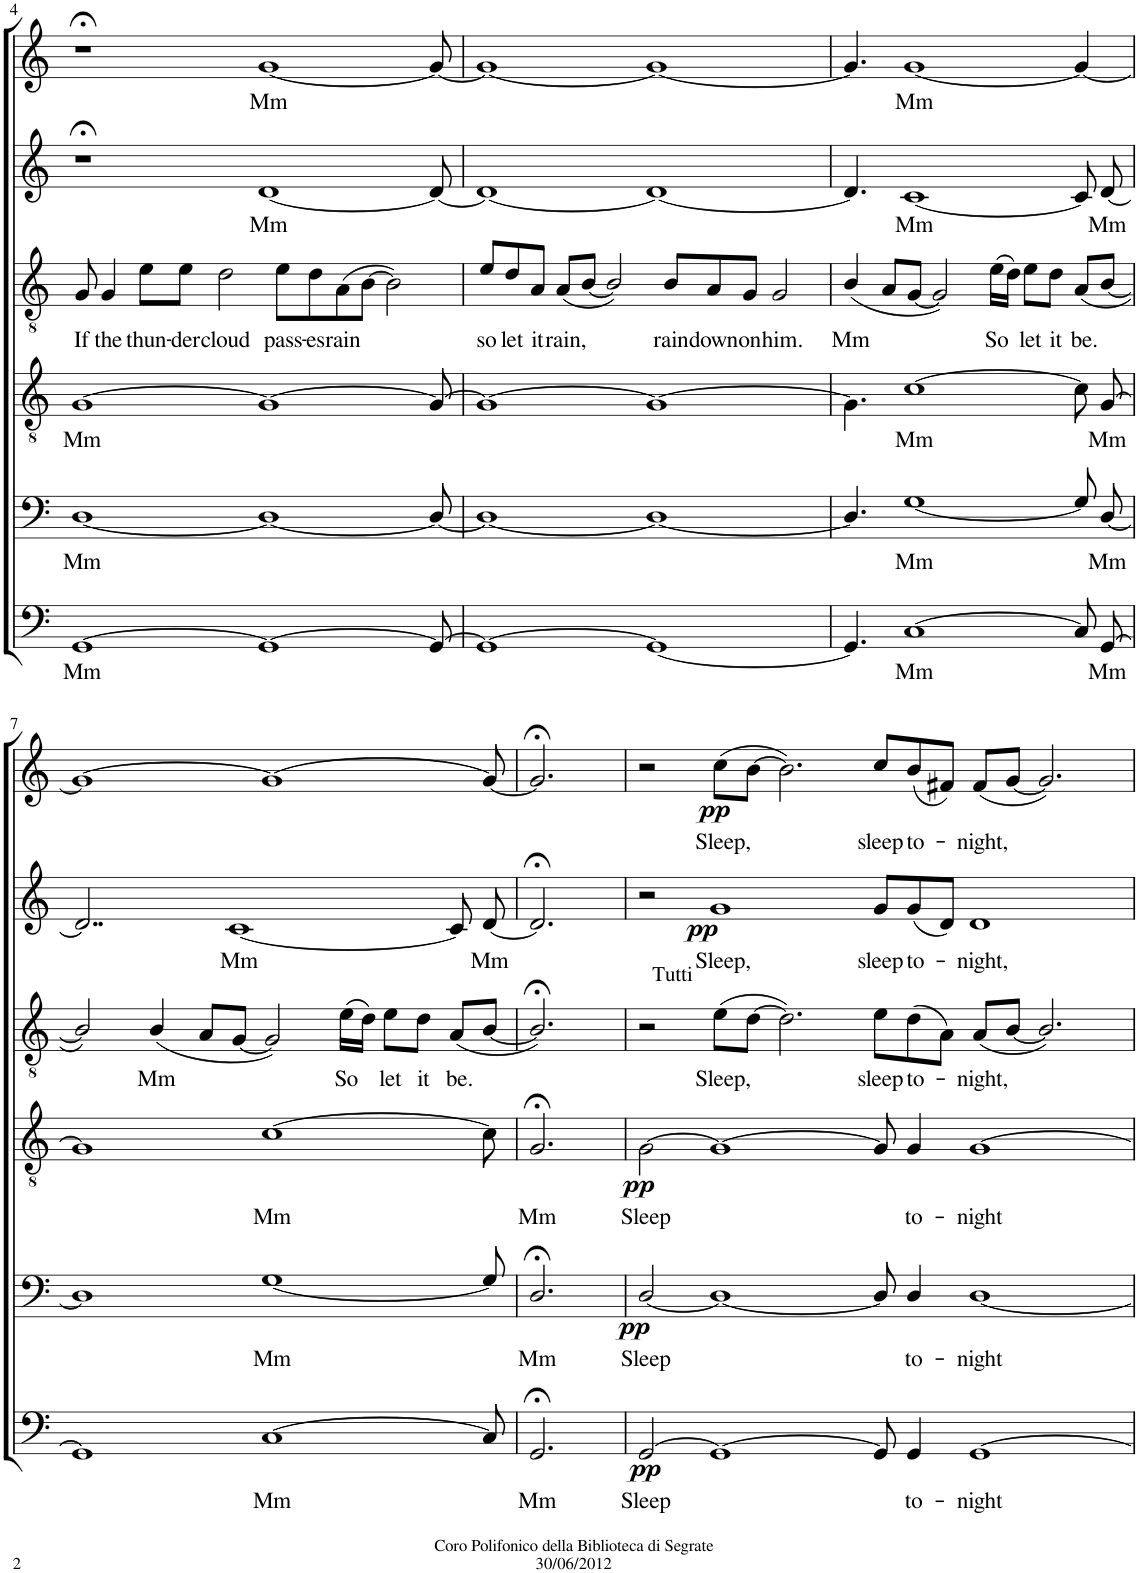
**kern	**text	**dynam	**kern	**text	**dynam	**kern	**text	**dynam	**kern	**text	**kern	**text	**dynam	**kern	**text	**dynam
*part6	*part6	*part6	*part5	*part5	*part5	*part4	*part4	*part4	*part3	*part3	*part2	*part2	*part2	*part1	*part1	*part1
*staff6	*staff6	*staff6	*staff5	*staff5	*staff5	*staff4	*staff4	*staff4	*staff3	*staff3	*staff2	*staff2	*staff2	*staff1	*staff1	*staff1
*I"Bassoon	*	*	*I"Bassi I-II	*	*	*I"Tenori I	*	*	*I"Tenori II	*	*I"Contralti	*	*	*I"Soprani	*	*
*I'Bsn	*	*	*	*	*	*	*	*	*	*	*	*	*	*	*	*
!!LO:PB:g=z
*clefF4	*	*	*clefF4	*	*	*clefGv2	*	*	*clefGv2	*	*clefG2	*	*	*clefG2	*	*
*k[]	*	*	*k[]	*	*	*k[]	*	*	*k[]	*	*k[]	*	*	*k[]	*	*
=4	=4	=4	=4	=4	=4	=4	=4	=4	=4	=4	=4	=4	=4	=4	=4	=4
!	!LO:LY:b	!	!	!LO:LY:b	!	!	!LO:LY:b	!	!	!LO:LY:b	!	!	!	!	!	!
[1GG	Mm	.	[1D	Mm	.	[1G	Mm	.	8G/	If	1r;<	.	.	1r;<	.	.
!	!	!	!	!	!	!	!	!	!	!LO:LY:b	!	!	!	!	!	!
.	.	.	.	.	.	.	.	.	4G/	the	.	.	.	.	.	.
!	!	!	!	!	!	!	!	!	!	!LO:LY:b	!	!	!	!	!	!
.	.	.	.	.	.	.	.	.	8e\L	thun-	.	.	.	.	.	.
!	!	!	!	!	!	!	!	!	!	!LO:LY:b	!	!	!	!	!	!
.	.	.	.	.	.	.	.	.	8e\J	-der	.	.	.	.	.	.
!	!	!	!	!	!	!	!	!	!	!LO:LY:b	!	!	!	!	!	!
.	.	.	.	.	.	.	.	.	[4.d\	cloud	.	.	.	.	.	.
!	!	!	!	!	!	!	!	!	!	!	!	!LO:LY:b	!	!	!LO:LY:b	!
1GG_	.	.	1D_	.	.	1G_	.	.	8ryy	.	[1d	Mm	.	[1g	Mm	.
!	!	!	!	!	!	!	!	!	!	!LO:LY:b	!	!	!	!	!	!
.	.	.	.	.	.	.	.	.	8e\L	pass-	.	.	.	.	.	.
!	!	!	!	!	!	!	!	!	!	!LO:LY:b	!	!	!	!	!	!
.	.	.	.	.	.	.	.	.	8d\	-es	.	.	.	.	.	.
!	!	!	!	!	!	!	!	!	!	!LO:LY:b	!	!	!	!	!	!
.	.	.	.	.	.	.	.	.	(8A\	rain	.	.	.	.	.	.
.	.	.	.	.	.	.	.	.	[8B\J	.	.	.	.	.	.	.
.	.	.	.	.	.	.	.	.	2B\])	.	.	.	.	.	.	.
8GG/_	.	.	8D/_	.	.	8G/_	.	.	.	.	8d/_	.	.	8g/_	.	.
=5	=5	=5	=5	=5	=5	=5	=5	=5	=5	=5	=5	=5	=5	=5	=5	=5
!	!	!	!	!	!	!	!	!	!	!LO:LY:b	!	!	!	!	!	!
1GG_	.	.	1D_	.	.	1G_	.	.	8e/L	so	1d_	.	.	1g_	.	.
.	.	.	.	.	.	.	.	.	8d\]	.	.	.	.	.	.	.
!	!	!	!	!	!	!	!	!	!	!LO:LY:b	!	!	!	!	!	!
.	.	.	.	.	.	.	.	.	8d/	let	.	.	.	.	.	.
!	!	!	!	!	!	!	!	!	!	!LO:LY:b	!	!	!	!	!	!
.	.	.	.	.	.	.	.	.	8A/J	it	.	.	.	.	.	.
!	!	!	!	!	!	!	!	!	!	!LO:LY:b	!	!	!	!	!	!
.	.	.	.	.	.	.	.	.	(8A/L	rain,	.	.	.	.	.	.
.	.	.	.	.	.	.	.	.	[8B/J	.	.	.	.	.	.	.
.	.	.	.	.	.	.	.	.	4.B/_)	.	.	.	.	.	.	.
1GG_	.	.	1D_	.	.	1G_	.	.	.	.	1d_	.	.	1g_	.	.
!	!	!	!	!	!	!	!	!	!	!LO:LY:b	!	!	!	!	!	!
.	.	.	.	.	.	.	.	.	8B/L	rain	.	.	.	.	.	.
!	!	!	!	!	!	!	!	!	!	!LO:LY:b	!	!	!	!	!	!
.	.	.	.	.	.	.	.	.	8A/	down	.	.	.	.	.	.
!	!	!	!	!	!	!	!	!	!	!LO:LY:b	!	!	!	!	!	!
.	.	.	.	.	.	.	.	.	8G/J	on	.	.	.	.	.	.
!	!	!	!	!	!	!	!	!	!	!LO:LY:b	!	!	!	!	!	!
.	.	.	.	.	.	.	.	.	2G/	him.	.	.	.	.	.	.
=6	=6	=6	=6	=6	=6	=6	=6	=6	=6	=6	=6	=6	=6	=6	=6	=6
!	!	!	!	!	!	!	!	!	!	!LO:LY:b	!	!	!	!	!	!
4.GG/]	.	.	4.D/]	.	.	4.G\]	.	.	(4B/	Mm	4.d/]	.	.	4.g/]	.	.
.	.	.	.	.	.	.	.	.	8B/]	.	.	.	.	.	.	.
!	!LO:LY:b	!	!	!LO:LY:b	!	!	!LO:LY:b	!	!	!	!	!LO:LY:b	!	!	!LO:LY:b	!
[8%5C	Mm	.	[8%5G	Mm	.	[8%5c	Mm	.	8A/L	.	[8%5c	Mm	.	[8%5g	Mm	.
.	.	.	.	.	.	.	.	.	[8G/J	.	.	.	.	.	.	.
.	.	.	.	.	.	.	.	.	2G/])	.	.	.	.	.	.	.
4.ryy	.	.	4.ryy	.	.	4.ryy	.	.	.	.	4.ryy	.	.	4.ryy	.	.
!	!	!	!	!	!	!	!	!	!	!LO:LY:b	!	!	!	!	!	!
.	.	.	.	.	.	.	.	.	(16e\LL	So	.	.	.	.	.	.
.	.	.	.	.	.	.	.	.	16d\JJ)	.	.	.	.	.	.	.
!	!	!	!	!	!	!	!	!	!	!LO:LY:b	!	!	!	!	!	!
.	.	.	.	.	.	.	.	.	8e\L	let	.	.	.	.	.	.
!	!	!	!	!	!	!	!	!	!	!LO:LY:b	!	!	!	!	!	!
8C/]	.	.	8G/]	.	.	8c\]	.	.	8d\J	it	8c/]	.	.	4g/_	.	.
!	!LO:LY:b	!	!	!LO:LY:b	!	!	!LO:LY:b	!	!	!LO:LY:b	!	!LO:LY:b	!	!	!	!
[8GG/	Mm	.	[8D/	Mm	.	[8G/	Mm	.	(8A/L	be.	[8d/	Mm	.	.	.	.
8ryy	.	.	8ryy	.	.	8ryy	.	.	[8B/J	.	8ryy	.	.	8ryy	.	.
!!LO:LB:g=z
=7	=7	=7	=7	=7	=7	=7	=7	=7	=7	=7	=7	=7	=7	=7	=7	=7
1GG]	.	.	1D]	.	.	1G]	.	.	2B/])	.	2..d/]	.	.	1g_	.	.
!	!	!	!	!	!	!	!	!	!	!LO:LY:b	!	!	!	!	!	!
.	.	.	.	.	.	.	.	.	(4B/	Mm	.	.	.	.	.	.
.	.	.	.	.	.	.	.	.	8A/L	.	.	.	.	.	.	.
.	.	.	.	.	.	.	.	.	[8G/J	.	4.c_	.	.	.	.	.
4.C_	.	.	4.G_	.	.	4.c_	.	.	2G/])	.	.	.	.	4.g_	.	.
!	!	!	!	!	!	!	!	!	!	!	!	!LO:LY:b	!	!	!	!
.	.	.	.	.	.	.	.	.	.	.	[8c	Mm	.	.	.	.
!	!LO:LY:b	!	!	!LO:LY:b	!	!	!LO:LY:b	!	!	!	!	!	!	!	!	!
[1C	Mm	.	[1G	Mm	.	[1c	Mm	.	.	.	2ryy	.	.	1g_	.	.
!	!	!	!	!	!	!	!	!	!	!LO:LY:b	!	!	!	!	!	!
.	.	.	.	.	.	.	.	.	(16e\LL	So	.	.	.	.	.	.
.	.	.	.	.	.	.	.	.	16d\JJ)	.	.	.	.	.	.	.
!	!	!	!	!	!	!	!	!	!	!LO:LY:b	!	!	!	!	!	!
.	.	.	.	.	.	.	.	.	8e\L	let	.	.	.	.	.	.
!	!	!	!	!	!	!	!	!	!	!LO:LY:b	!	!	!	!	!	!
.	.	.	.	.	.	.	.	.	8d\J	it	.	.	.	.	.	.
!	!	!	!	!	!	!	!	!	!	!LO:LY:b	!	!	!	!	!	!
.	.	.	.	.	.	.	.	.	(8A/L	be.	8c/]	.	.	.	.	.
!	!	!	!	!	!	!	!	!	!	!	!	!LO:LY:b	!	!	!	!
.	.	.	.	.	.	.	.	.	[8B/J	.	[8d/	Mm	.	.	.	.
.	.	.	.	.	.	.	.	.	4.ryy	.	4.ryy	.	.	.	.	.
8C/]	.	.	8G/]	.	.	8c\]	.	.	.	.	.	.	.	8g/_	.	.
=8	=8	=8	=8	=8	=8	=8	=8	=8	=8	=8	=8	=8	=8	=8	=8	=8
!	!LO:LY:b	!	!	!LO:LY:b	!	!	!LO:LY:b	!	!	!	!	!	!	!	!	!
2.GG;</	Mm	.	2.D;</	Mm	.	2.G;</	Mm	.	2.B;</])	.	2.d;</]	.	.	2.g;</]	.	.
2..ryy	.	.	2..ryy	.	.	2..ryy	.	.	2..ryy	.	2..c_	.	.	2..ryy	.	.
=9	=9	=9	=9	=9	=9	=9	=9	=9	=9	=9	=9	=9	=9	=9	=9	=9
!	!LO:LY:b	!LO:DY:b	!	!LO:LY:b	!LO:DY:b	!	!LO:LY:b	!LO:DY:b	!	!	!	!	!	!	!	!
[2GG/	Sleep	pp	[2D/	Sleep	pp	[2G\	Sleep	pp	2r	.	2r	.	.	2r	.	.
!	!	!	!	!	!	!	!	!	!LO:TX:a:t=Tutti	!	!	!	!	!	!	!
!	!	!	!	!	!	!	!	!	!	!LO:LY:b	!	!LO:LY:b	!LO:DY:b	!	!LO:LY:b	!LO:DY:b
2GG_	.	.	2D_	.	.	2G_	.	.	(8e\L	Sleep,	[2g	Sleep,	pp	(8cc\L	Sleep,	pp
.	.	.	.	.	.	.	.	.	[8d\J	.	.	.	.	[8b\J	.	.
.	.	.	.	.	.	.	.	.	4d\_)	.	.	.	.	4b\_)	.	.
2ryy	.	.	2ryy	.	.	2ryy	.	.	2ryy	.	2ryy	.	.	2ryy	.	.
!	!	!	!	!	!	!	!	!	!	!LO:LY:b	!	!LO:LY:b	!	!	!LO:LY:b	!
8GG/]	.	.	8D/]	.	.	8G/]	.	.	8e\L	sleep	8g/L	sleep	.	8cc/L	sleep	.
!	!LO:LY:b	!	!	!LO:LY:b	!	!	!LO:LY:b	!	!	!LO:LY:b	!	!LO:LY:b	!	!	!LO:LY:b	!
4GG/	to-	.	4D/	to-	.	4G/	to-	.	(8d\	to-	(8g/	to-	.	(8b/	to-	.
.	.	.	.	.	.	.	.	.	8A\J)	.	8d/J)	.	.	8f#X/J)	.	.
!	!LO:LY:b	!	!	!LO:LY:b	!	!	!LO:LY:b	!	!	!LO:LY:b	!	!LO:LY:b	!	!	!LO:LY:b	!
[1GG	-night	.	[1D	-night	.	[1G	-night	.	(8A/L	-night,	1d	-night,	.	(8f#/L	-night,	.
.	.	.	.	.	.	.	.	.	[8B/J	.	.	.	.	[8g/J	.	.
.	.	.	.	.	.	.	.	.	2.B/])	.	.	.	.	2.g/])	.	.
=10	=10	=10	=10	=10	=10	=10	=10	=10	=10	=10	=10	=10	=10	=10	=10	=10
2GG_	.	.	2D_	.	.	2G_	.	.	2d\]	.	2g]	.	.	2b\]	.	.
=	=	=	=	=	=	=	=	=	=	=	=	=	=	=	=	=
*-	*-	*-	*-	*-	*-	*-	*-	*-	*-	*-	*-	*-	*-	*-	*-	*-
